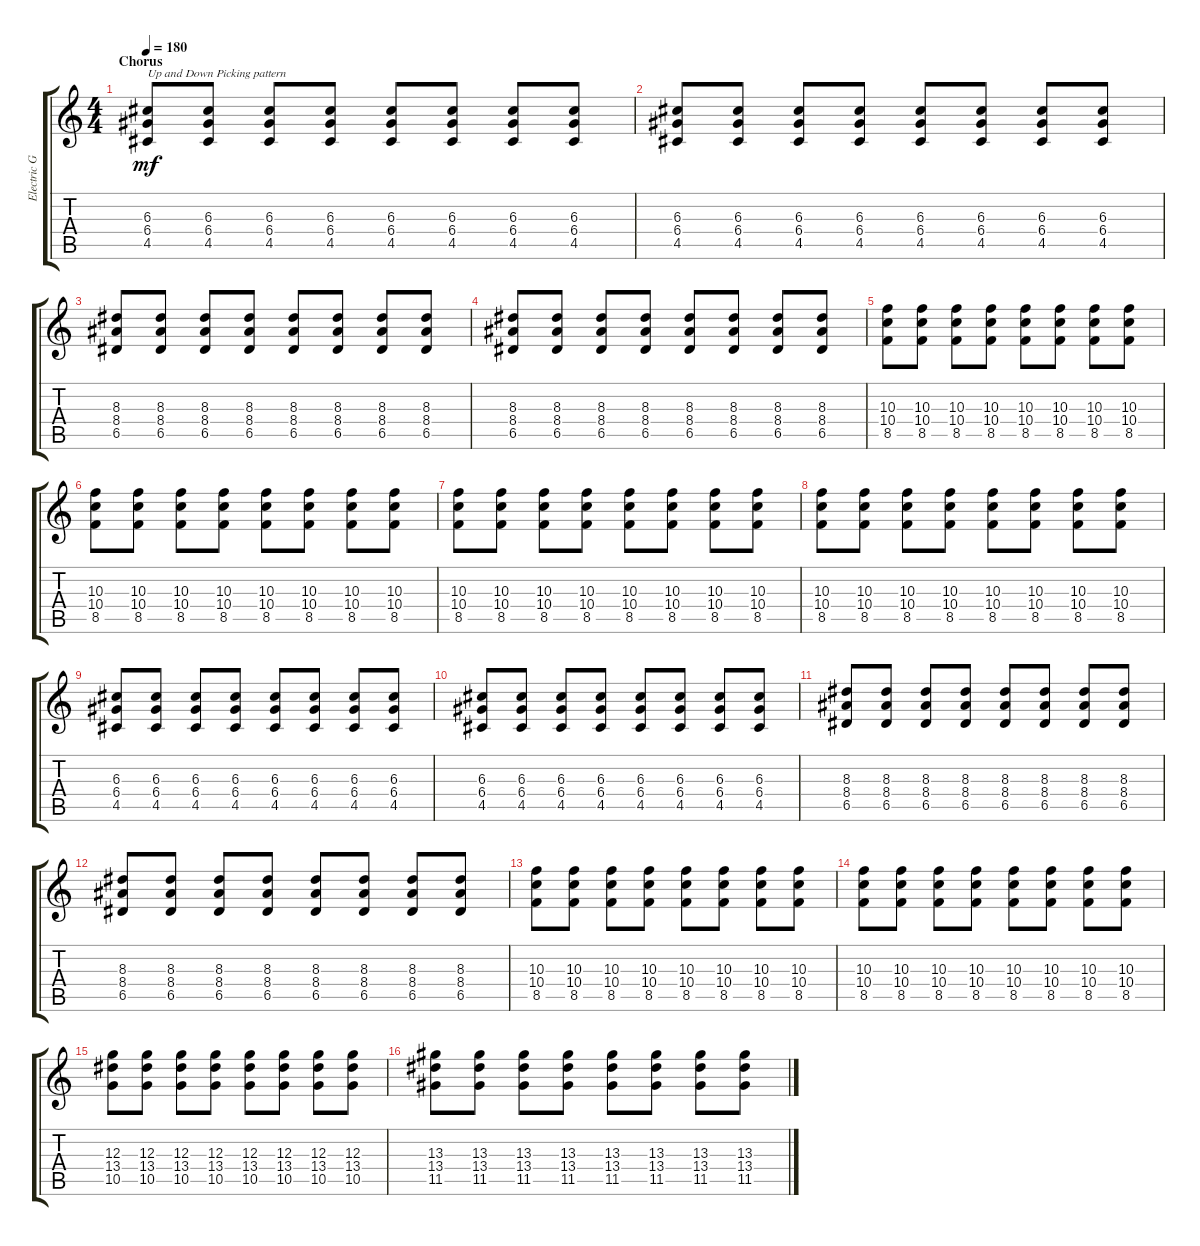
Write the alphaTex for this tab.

\track ("Electric Guitar" "Electric G") {instrument electricguitarclean}
\staff {score tabs}
\tuning (E4 B3 G3 D3 A2 E2) {hide}
\ts (4 4)
\section ("" "Chorus")
\tempo 180
\clef g2
\ks c
(6.3 6.4 4.5).8{txt "Up and Down Picking pattern" dy mf} (6.3 6.4 4.5).8 (6.3 6.4 4.5).8 (6.3 6.4 4.5).8 (6.3 6.4 4.5).8 (6.3 6.4 4.5).8 (6.3 6.4 4.5).8 (6.3 6.4 4.5).8 |
(6.3 6.4 4.5).8 (6.3 6.4 4.5).8 (6.3 6.4 4.5).8 (6.3 6.4 4.5).8 (6.3 6.4 4.5).8 (6.3 6.4 4.5).8 (6.3 6.4 4.5).8 (6.3 6.4 4.5).8 |
(8.3 8.4 6.5).8 (8.3 8.4 6.5).8 (8.3 8.4 6.5).8 (8.3 8.4 6.5).8 (8.3 8.4 6.5).8 (8.3 8.4 6.5).8 (8.3 8.4 6.5).8 (8.3 8.4 6.5).8 |
(8.3 8.4 6.5).8 (8.3 8.4 6.5).8 (8.3 8.4 6.5).8 (8.3 8.4 6.5).8 (8.3 8.4 6.5).8 (8.3 8.4 6.5).8 (8.3 8.4 6.5).8 (8.3 8.4 6.5).8 |
(10.3 10.4 8.5).8 (10.3 10.4 8.5).8 (10.3 10.4 8.5).8 (10.3 10.4 8.5).8 (10.3 10.4 8.5).8 (10.3 10.4 8.5).8 (10.3 10.4 8.5).8 (10.3 10.4 8.5).8 |
(10.3 10.4 8.5).8 (10.3 10.4 8.5).8 (10.3 10.4 8.5).8 (10.3 10.4 8.5).8 (10.3 10.4 8.5).8 (10.3 10.4 8.5).8 (10.3 10.4 8.5).8 (10.3 10.4 8.5).8 |
(10.3 10.4 8.5).8 (10.3 10.4 8.5).8 (10.3 10.4 8.5).8 (10.3 10.4 8.5).8 (10.3 10.4 8.5).8 (10.3 10.4 8.5).8 (10.3 10.4 8.5).8 (10.3 10.4 8.5).8 |
(10.3 10.4 8.5).8 (10.3 10.4 8.5).8 (10.3 10.4 8.5).8 (10.3 10.4 8.5).8 (10.3 10.4 8.5).8 (10.3 10.4 8.5).8 (10.3 10.4 8.5).8 (10.3 10.4 8.5).8 |
(6.3 6.4 4.5).8 (6.3 6.4 4.5).8 (6.3 6.4 4.5).8 (6.3 6.4 4.5).8 (6.3 6.4 4.5).8 (6.3 6.4 4.5).8 (6.3 6.4 4.5).8 (6.3 6.4 4.5).8 |
(6.3 6.4 4.5).8 (6.3 6.4 4.5).8 (6.3 6.4 4.5).8 (6.3 6.4 4.5).8 (6.3 6.4 4.5).8 (6.3 6.4 4.5).8 (6.3 6.4 4.5).8 (6.3 6.4 4.5).8 |
(8.3 8.4 6.5).8 (8.3 8.4 6.5).8 (8.3 8.4 6.5).8 (8.3 8.4 6.5).8 (8.3 8.4 6.5).8 (8.3 8.4 6.5).8 (8.3 8.4 6.5).8 (8.3 8.4 6.5).8 |
(8.3 8.4 6.5).8 (8.3 8.4 6.5).8 (8.3 8.4 6.5).8 (8.3 8.4 6.5).8 (8.3 8.4 6.5).8 (8.3 8.4 6.5).8 (8.3 8.4 6.5).8 (8.3 8.4 6.5).8 |
(10.3 10.4 8.5).8 (10.3 10.4 8.5).8 (10.3 10.4 8.5).8 (10.3 10.4 8.5).8 (10.3 10.4 8.5).8 (10.3 10.4 8.5).8 (10.3 10.4 8.5).8 (10.3 10.4 8.5).8 |
(10.3 10.4 8.5).8 (10.3 10.4 8.5).8 (10.3 10.4 8.5).8 (10.3 10.4 8.5).8 (10.3 10.4 8.5).8 (10.3 10.4 8.5).8 (10.3 10.4 8.5).8 (10.3 10.4 8.5).8 |
(12.3 13.4 10.5).8 (12.3 13.4 10.5).8 (12.3 13.4 10.5).8 (12.3 13.4 10.5).8 (12.3 13.4 10.5).8 (12.3 13.4 10.5).8 (12.3 13.4 10.5).8 (12.3 13.4 10.5).8 |
(13.3 13.4 11.5).8 (13.3 13.4 11.5).8 (13.3 13.4 11.5).8 (13.3 13.4 11.5).8 (13.3 13.4 11.5).8 (13.3 13.4 11.5).8 (13.3 13.4 11.5).8 (13.3 13.4 11.5).8
